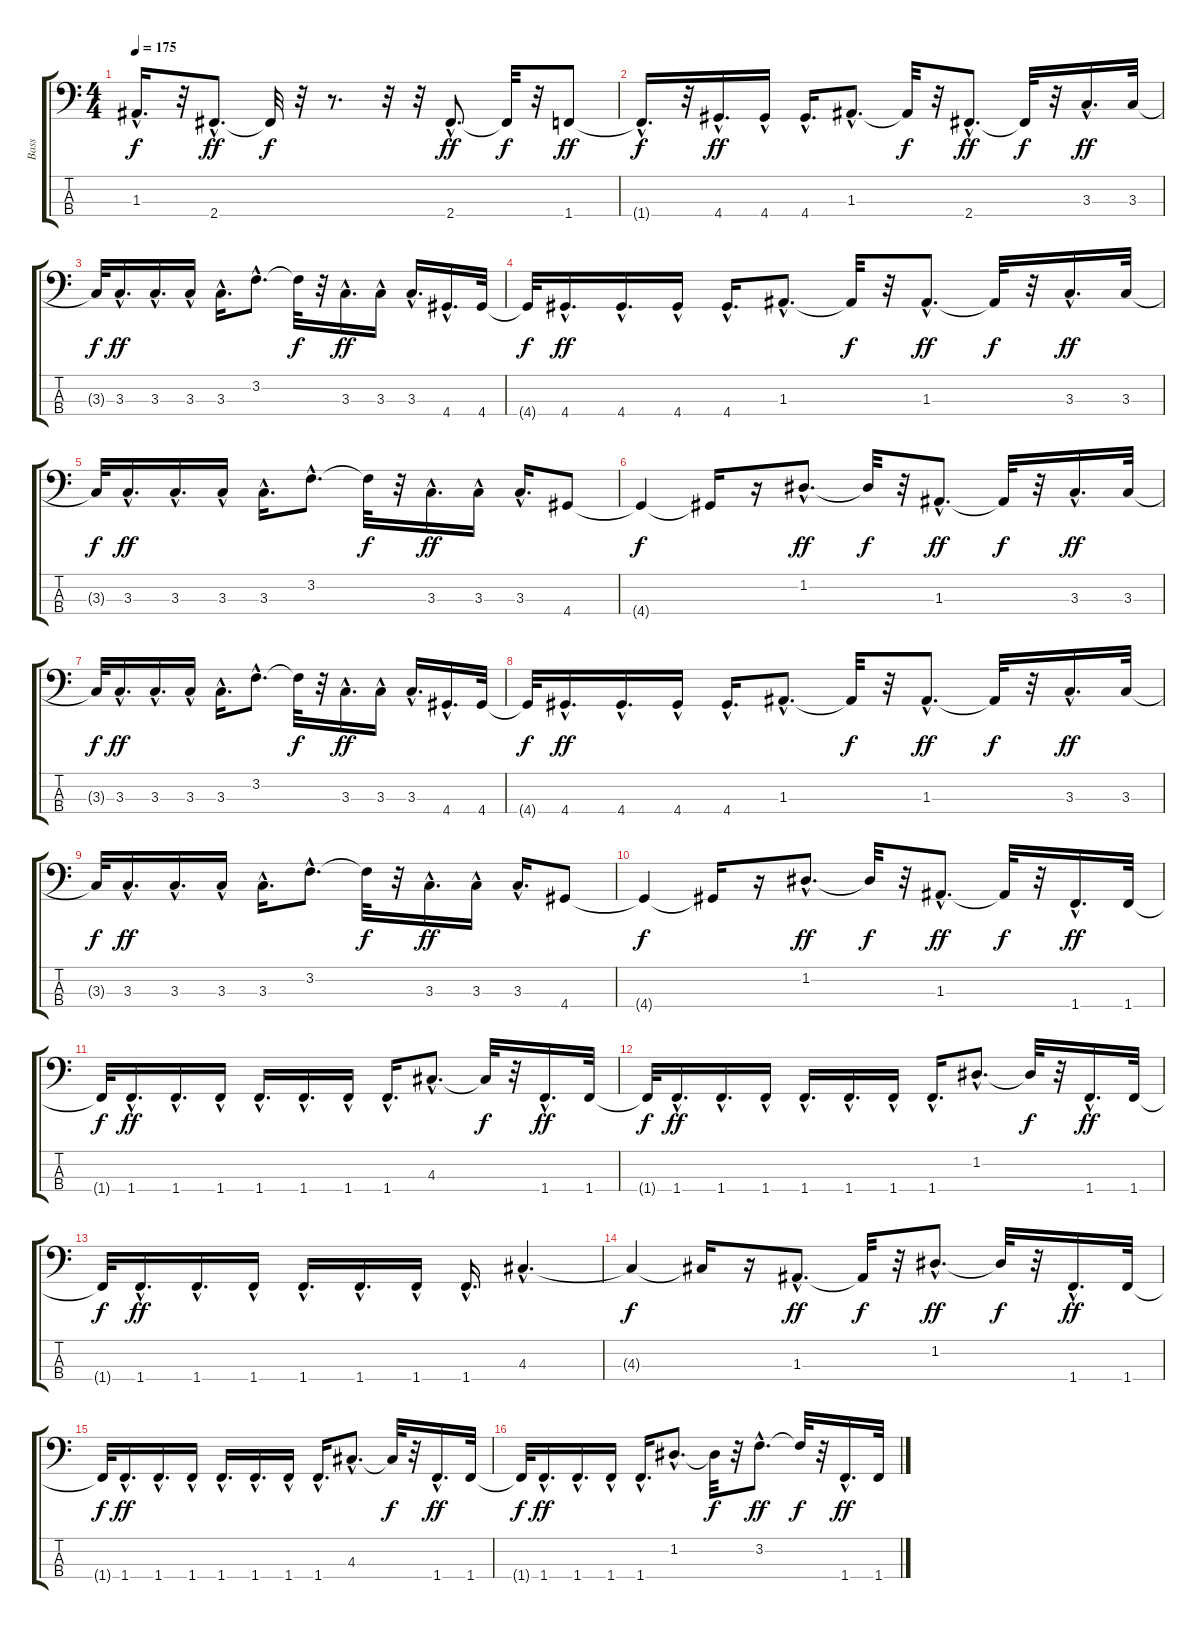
\track ("Bass" "Bass") {instrument electricbasspick}
\staff {score tabs}
\tuning (G2 D2 A1 E1) {hide}
\ts (4 4)
\tempo 175
\clef f4
\ks c
1.3{hac t}.16{d dy f} r.32 2.4{hac}.8{d dy ff} 2.4{t}.32{dy f} r.32 r.8{d} r.32 r.32 2.4{hac}.8{d dy ff} 2.4{t}.32{dy f} r.32 1.4.8{dy ff} |
1.4{hac t}.16{d dy f} r.32 4.4{hac}.16{d dy ff} 4.4{hac}.16 4.4{hac}.16{d} 1.3{hac}.8{d} 1.3{t}.32{dy f} r.32 2.4{hac}.8{d dy ff} 2.4{t}.32{dy f} r.32 3.3{hac}.16{d dy ff} 3.3.32 |
3.3{t}.32{dy f} 3.3{hac}.16{d dy ff} 3.3{hac}.16{d} 3.3{hac}.16 3.3{hac}.16{d} 3.2{hac}.8{d} 3.2{t}.32{dy f} r.32 3.3{hac}.16{d dy ff} 3.3{hac}.16 3.3{hac}.16{d} 4.4{hac}.16{d} 4.4.32 |
4.4{t}.32{dy f} 4.4{hac}.16{d dy ff} 4.4{hac}.16{d} 4.4{hac}.16 4.4{hac}.16{d} 1.3{hac}.8{d} 1.3{t}.32{dy f} r.32 1.3{hac}.8{d dy ff} 1.3{t}.32{dy f} r.32 3.3{hac}.16{d dy ff} 3.3.32 |
3.3{t}.32{dy f} 3.3{hac}.16{d dy ff} 3.3{hac}.16{d} 3.3{hac}.16 3.3{hac}.16{d} 3.2{hac}.8{d} 3.2{t}.32{dy f} r.32 3.3{hac}.16{d dy ff} 3.3{hac}.16 3.3{hac}.16{d} 4.4.8 |
4.4{t}.4{dy f} 4.4{t}.16 r.16 1.2{hac}.8{d dy ff} 1.2{t}.32{dy f} r.32 1.3{hac}.8{d dy ff} 1.3{t}.32{dy f} r.32 3.3{hac}.16{d dy ff} 3.3.32 |
3.3{t}.32{dy f} 3.3{hac}.16{d dy ff} 3.3{hac}.16{d} 3.3{hac}.16 3.3{hac}.16{d} 3.2{hac}.8{d} 3.2{t}.32{dy f} r.32 3.3{hac}.16{d dy ff} 3.3{hac}.16 3.3{hac}.16{d} 4.4{hac}.16{d} 4.4.32 |
4.4{t}.32{dy f} 4.4{hac}.16{d dy ff} 4.4{hac}.16{d} 4.4{hac}.16 4.4{hac}.16{d} 1.3{hac}.8{d} 1.3{t}.32{dy f} r.32 1.3{hac}.8{d dy ff} 1.3{t}.32{dy f} r.32 3.3{hac}.16{d dy ff} 3.3.32 |
3.3{t}.32{dy f} 3.3{hac}.16{d dy ff} 3.3{hac}.16{d} 3.3{hac}.16 3.3{hac}.16{d} 3.2{hac}.8{d} 3.2{t}.32{dy f} r.32 3.3{hac}.16{d dy ff} 3.3{hac}.16 3.3{hac}.16{d} 4.4.8 |
4.4{t}.4{dy f} 4.4{t}.16 r.16 1.2{hac}.8{d dy ff} 1.2{t}.32{dy f} r.32 1.3{hac}.8{d dy ff} 1.3{t}.32{dy f} r.32 1.4{hac}.16{d dy ff} 1.4.32 |
1.4{t}.32{dy f} 1.4{hac}.16{d dy ff} 1.4{hac}.16{d} 1.4{hac}.16 1.4{hac}.16{d} 1.4{hac}.16{d} 1.4{hac}.16 1.4{hac}.16{d} 4.3{hac}.8{d} 4.3{t}.32{dy f} r.32 1.4{hac}.16{d dy ff} 1.4.32 |
1.4{t}.32{dy f} 1.4{hac}.16{d dy ff} 1.4{hac}.16{d} 1.4{hac}.16 1.4{hac}.16{d} 1.4{hac}.16{d} 1.4{hac}.16 1.4{hac}.16{d} 1.2{hac}.8{d} 1.2{t}.32{dy f} r.32 1.4{hac}.16{d dy ff} 1.4.32 |
1.4{t}.32{dy f} 1.4{hac}.16{d dy ff} 1.4{hac}.16{d} 1.4{hac}.16 1.4{hac}.16{d} 1.4{hac}.16{d} 1.4{hac}.16 1.4{hac}.16{d} 4.3{hac}.4{d} |
4.3{t}.4{dy f} 4.3{t}.16 r.16 1.3{hac}.8{d dy ff} 1.3{t}.32{dy f} r.32 1.2{hac}.8{d dy ff} 1.2{t}.32{dy f} r.32 1.4{hac}.16{d dy ff} 1.4.32 |
1.4{t}.32{dy f} 1.4{hac}.16{d dy ff} 1.4{hac}.16{d} 1.4{hac}.16 1.4{hac}.16{d} 1.4{hac}.16{d} 1.4{hac}.16 1.4{hac}.16{d} 4.3{hac}.8{d} 4.3{t}.32{dy f} r.32 1.4{hac}.16{d dy ff} 1.4.32 |
1.4{t}.32{dy f} 1.4{hac}.16{d dy ff} 1.4{hac}.16{d} 1.4{hac}.16 1.4{hac}.16{d} 1.2{hac}.8{d} 1.2{t}.32{dy f} r.32 3.2{hac}.8{d dy ff} 3.2{t}.32{dy f} r.32 1.4{hac}.16{d dy ff} 1.4.32
